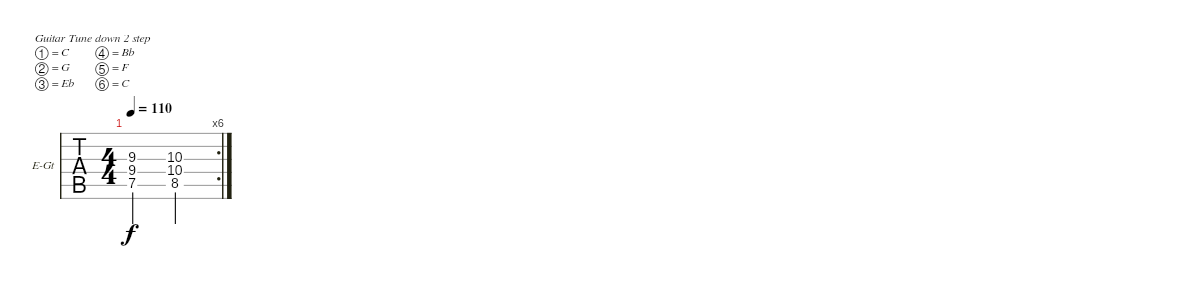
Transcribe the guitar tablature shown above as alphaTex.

\defaultSystemsLayout 4
\bracketExtendMode groupsimilarinstruments
\firstSystemTrackNameOrientation horizontal
\otherSystemsTrackNameOrientation horizontal
\track ("Rhythm" "E-Gt") {instrument distortionguitar}
\staff {tabs}
\tuning (C4 G3 Eb3 Bb2 F2 C2)
\rc 6
\ts (4 4)
\tempo 110
\clef g2
\ks cminor
(7.5{t} 9.4{t} 9.3{t}).2{dy f} (8.5 10.4 10.3).2
